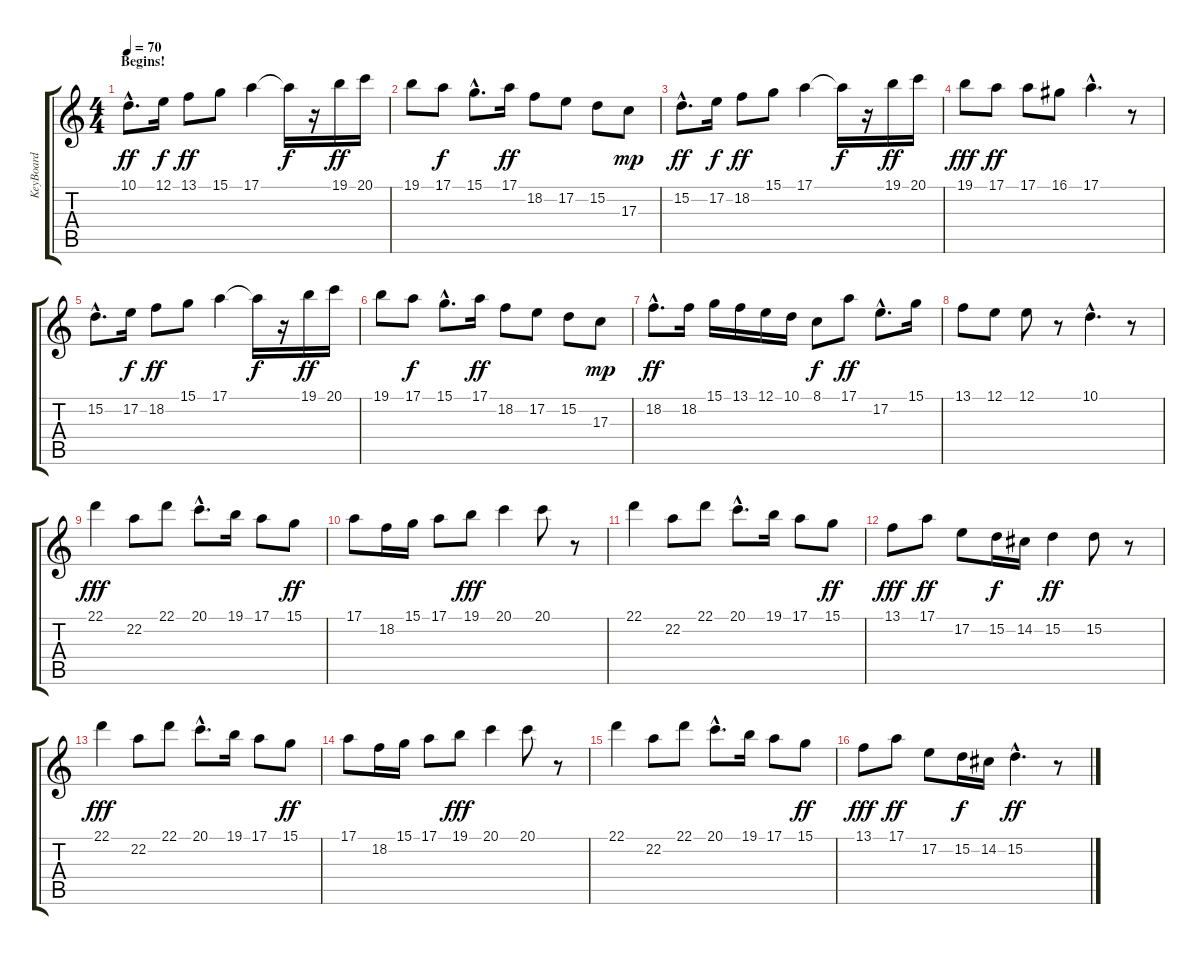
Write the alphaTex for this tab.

\track ("KeyBoard" "KeyBoard") {instrument recorder}
\staff {score tabs}
\tuning (E4 B3 G3 D3 A2 E2) {hide}
\ts (4 4)
\section ("" "Begins!")
\tempo 70
\clef g2
\ks c
10.1{hac}.8{d dy ff instrument recorder} 12.1.16{dy f} 13.1.8{dy ff} 15.1.8 17.1.4 17.1{t}.16{dy f} r.16 19.1.16{dy ff} 20.1.16 |
19.1.8 17.1.8{dy f} 15.1{hac}.8{d} 17.1.16{dy ff} 18.2.8 17.2.8 15.2.8 17.3.8{dy mp} |
15.2{hac}.8{d dy ff} 17.2.16{dy f} 18.2.8{dy ff} 15.1.8 17.1.4 17.1{t}.16{dy f} r.16 19.1.16{dy ff} 20.1.16 |
19.1.8{dy fff} 17.1.8{dy ff} 17.1.8 16.1.8 17.1{hac}.4{d} r.8 |
15.2{hac}.8{d} 17.2.16{dy f} 18.2.8{dy ff} 15.1.8 17.1.4 17.1{t}.16{dy f} r.16 19.1.16{dy ff} 20.1.16 |
19.1.8 17.1.8{dy f} 15.1{hac}.8{d} 17.1.16{dy ff} 18.2.8 17.2.8 15.2.8 17.3.8{dy mp} |
18.2{hac}.8{d dy ff} 18.2.16 15.1.16 13.1.16 12.1.16 10.1.16 8.1.8{dy f} 17.1.8{dy ff} 17.2{hac}.8{d} 15.1.16 |
13.1.8 12.1.8 12.1.8 r.8 10.1{hac}.4{d} r.8 |
22.1.4{dy fff} 22.2.8 22.1.8 20.1{hac}.8{d} 19.1.16 17.1.8 15.1.8{dy ff} |
17.1.8 18.2.16 15.1.16 17.1.8 19.1.8{dy fff} 20.1.4 20.1.8 r.8 |
22.1.4 22.2.8 22.1.8 20.1{hac}.8{d} 19.1.16 17.1.8 15.1.8{dy ff} |
13.1.8{dy fff} 17.1.8{dy ff} 17.2.8 15.2.16{dy f} 14.2.16 15.2.4{dy ff} 15.2.8 r.8 |
22.1.4{dy fff} 22.2.8 22.1.8 20.1{hac}.8{d} 19.1.16 17.1.8 15.1.8{dy ff} |
17.1.8 18.2.16 15.1.16 17.1.8 19.1.8{dy fff} 20.1.4 20.1.8 r.8 |
22.1.4 22.2.8 22.1.8 20.1{hac}.8{d} 19.1.16 17.1.8 15.1.8{dy ff} |
13.1.8{dy fff} 17.1.8{dy ff} 17.2.8 15.2.16{dy f} 14.2.16 15.2{hac}.4{d dy ff} r.8
